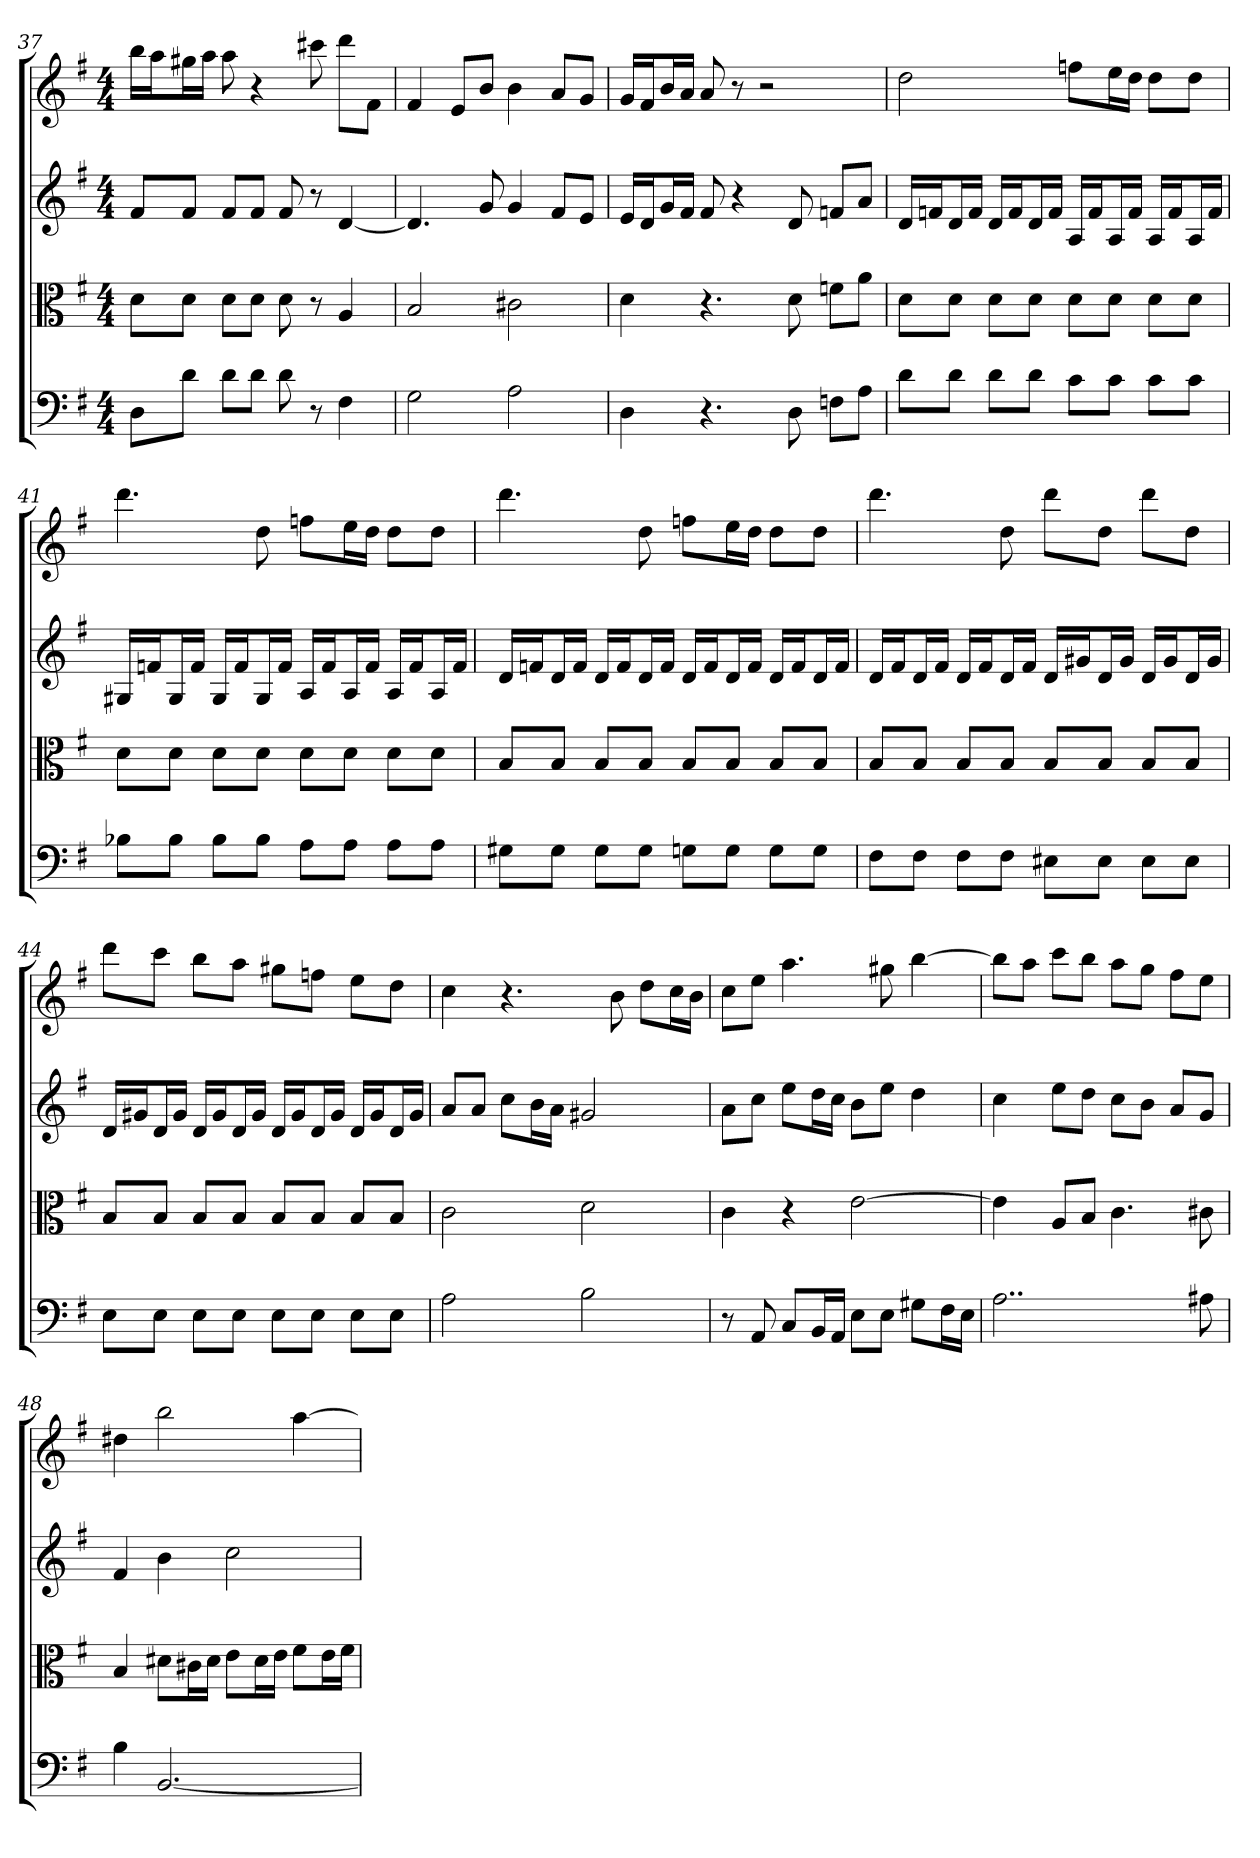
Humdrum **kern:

**kern	**kern	**kern	**kern
*part4	*part3	*part2	*part1
*staff4	*staff3	*staff2	*staff1
*clefF4	*clefC3	*	*
*k[f#]	*k[f#]	*k[f#]	*k[f#]
*G:	*G:	*G:	*G:
*M4/4	*M4/4	*M4/4	*M4/4
=37	=37	=37	=37
8D\L	8d\L	8f#L	16bbLL
.	.	.	16aaJ
8d\J	8d\J	8f#J	16gg#XL
.	.	.	16aaJJ
8d\L	8d\L	8f#L	8aa
8d\J	8d\J	8f#J	4r
8d	8d	8f#	.
8r	8r	8r	8ccc#X
4F#	4A	[4d	8dddL
.	.	.	8f#J
=38	=38	=38	=38
2G	2B	4.d]	4f#
.	.	.	8eL
.	.	8g	8bJ
2A	2c#X	4g	4b
.	.	8f#L	8aL
.	.	8eJ	8gJ
=39	=39	=39	=39
4D	4d	16eLL	16gLL
.	.	16dJ	16f#J
.	.	16gL	16bL
.	.	16f#JJ	16aJJ
4.r	4.r	8f#	8a
.	.	4r	8r
.	.	.	2r
8D	8d	8d	.
8Fn\L	8fn\L	8fnL	.
8A\J	8a\J	8aJ	.
=40	=40	=40	=40
8d\L	8d\L	16dLL	2dd
.	.	16fnJ	.
8d\J	8d\J	16dL	.
.	.	16fJJ	.
8d\L	8d\L	16dLL	.
.	.	16fJ	.
8d\J	8d\J	16dL	.
.	.	16fJJ	.
8c\L	8d\L	16ALL	8ffnL
.	.	16fJ	.
8c\J	8d\J	16AL	16eeL
.	.	16fJJ	16ddJJ
8c\L	8d\L	16ALL	8ddL
.	.	16fJ	.
8c\J	8d\J	16AL	8ddJ
.	.	16fJJ	.
=41	=41	=41	=41
8B-X\L	8d\L	16G#XLL	4.ddd
.	.	16fnJ	.
8B-\J	8d\J	16G#L	.
.	.	16fJJ	.
8B-\L	8d\L	16G#LL	.
.	.	16fJ	.
8B-\J	8d\J	16G#L	8dd
.	.	16fJJ	.
8A\L	8d\L	16ALL	8ffnL
.	.	16fJ	.
8A\J	8d\J	16AL	16eeL
.	.	16fJJ	16ddJJ
8A\L	8d\L	16ALL	8ddL
.	.	16fJ	.
8A\J	8d\J	16AL	8ddJ
.	.	16fJJ	.
=42	=42	=42	=42
8G#X\L	8B/L	16dLL	4.ddd
.	.	16fnJ	.
8G#\J	8B/J	16dL	.
.	.	16fJJ	.
8G#\L	8B/L	16dLL	.
.	.	16fJ	.
8G#\J	8B/J	16dL	8dd
.	.	16fJJ	.
8Gn\L	8B/L	16dLL	8ffnL
.	.	16fJ	.
8G\J	8B/J	16dL	16eeL
.	.	16fJJ	16ddJJ
8G\L	8B/L	16dLL	8ddL
.	.	16fJ	.
8G\J	8B/J	16dL	8ddJ
.	.	16fJJ	.
=43	=43	=43	=43
8F#\L	8B/L	16dLL	4.ddd
.	.	16f#J	.
8F#\J	8B/J	16dL	.
.	.	16f#JJ	.
8F#\L	8B/L	16dLL	.
.	.	16f#J	.
8F#\J	8B/J	16dL	8dd
.	.	16f#JJ	.
8E#X\L	8B/L	16dLL	8dddL
.	.	16g#XJ	.
8E#\J	8B/J	16dL	8ddJ
.	.	16g#JJ	.
8E#\L	8B/L	16dLL	8dddL
.	.	16g#J	.
8E#\J	8B/J	16dL	8ddJ
.	.	16g#JJ	.
=44	=44	=44	=44
8E\L	8B/L	16dLL	8dddL
.	.	16g#XJ	.
8E\J	8B/J	16dL	8cccJ
.	.	16g#JJ	.
8E\L	8B/L	16dLL	8bbL
.	.	16g#J	.
8E\J	8B/J	16dL	8aaJ
.	.	16g#JJ	.
8E\L	8B/L	16dLL	8gg#XL
.	.	16g#J	.
8E\J	8B/J	16dL	8ffnJ
.	.	16g#JJ	.
8E\L	8B/L	16dLL	8eeL
.	.	16g#J	.
8E\J	8B/J	16dL	8ddJ
.	.	16g#JJ	.
=45	=45	=45	=45
2A	2c	8aL	4cc
.	.	8aJ	.
.	.	8ccL	4.r
.	.	16bL	.
.	.	16aJJ	.
2B	2d	2g#X	.
.	.	.	8b
.	.	.	8ddL
.	.	.	16ccL
.	.	.	16bJJ
=46	=46	=46	=46
8r	4c	8aL	8ccL
8AA	.	8ccJ	8eeJ
8C/L	4r	8eeL	4.aa
16BB/L	.	16ddL	.
16AA/JJ	.	16ccJJ	.
8E\L	[2e	8bL	.
8E\J	.	8eeJ	8gg#X
8G#X\L	.	4dd	[4bb
16F#\L	.	.	.
16E\JJ	.	.	.
=47	=47	=47	=47
2..A	4e]	4cc	8bbL]
.	.	.	8aaJ
.	8A/L	8eeL	8cccL
.	8B/J	8ddJ	8bbJ
.	4.c	8ccL	8aaL
.	.	8bJ	8ggJ
.	.	8aL	8ff#L
8A#X	8c#X	8gJ	8eeJ
=48	=48	=48	=48
4B	4B	4f#	4dd#X
[2.BB	8d#X\L	4b	2bb
.	16c#X\L	.	.
.	16d#\JJ	.	.
.	8e\L	2cc	.
.	16d#\L	.	.
.	16e\JJ	.	.
.	8f#\L	.	[4aa
.	16e\L	.	.
.	16f#\JJ	.	.
=	=	=	=
*-	*-	*-	*-
